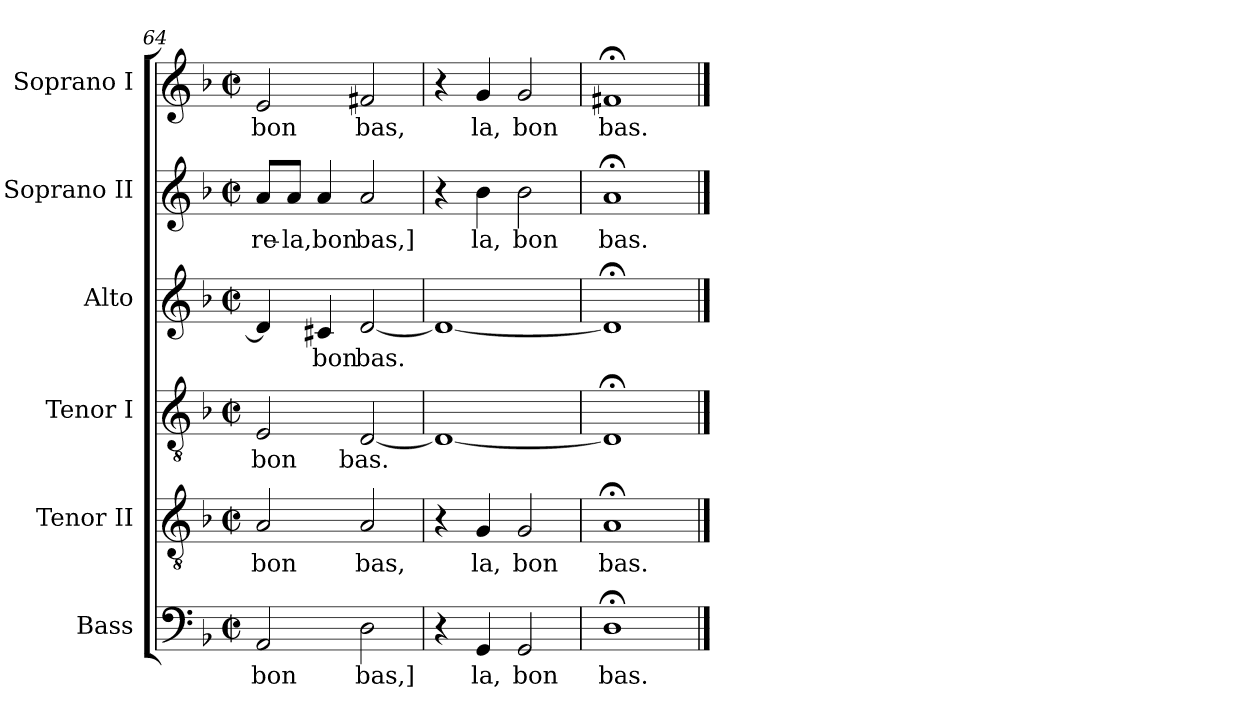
**kern	**text	**kern	**text	**kern	**text	**kern	**text	**kern	**text	**kern	**text
*part6	*part6	*part5	*part5	*part4	*part4	*part3	*part3	*part2	*part2	*part1	*part1
*staff6	*staff6	*staff5	*staff5	*staff4	*staff4	*staff3	*staff3	*staff2	*staff2	*staff1	*staff1
*I"Bass	*	*I"Tenor II	*	*I"Tenor I	*	*I"Alto	*	*I"Soprano II	*	*I"Soprano I	*
*I'B.	*	*I'T.	*	*I'T.	*	*I'A.	*	*I'S.	*	*I'S.	*
*clefF4	*	*clefGv2	*	*clefGv2	*	*clefG2	*	*clefG2	*	*clefG2	*
*	*	*ITrd7c12	*	*ITrd7c12	*	*	*	*	*	*	*
*k[b-]	*	*k[b-]	*	*k[b-]	*	*k[b-]	*	*k[b-]	*	*k[b-]	*
*d:	*	*d:	*	*d:	*	*d:	*	*d:	*	*d:	*
*M2/2	*	*M2/2	*	*M2/2	*	*M2/2	*	*M2/2	*	*M2/2	*
*met(c|)	*	*met(c|)	*	*met(c|)	*	*met(c|)	*	*met(c|)	*	*met(c|)	*
=64	=64	=64	=64	=64	=64	=64	=64	=64	=64	=64	=64
!	!LO:LY:b:color=#000000	!	!	!	!	!	!	!	!	!	!
!	!	!	!LO:LY:b:color=#000000	!	!	!	!	!	!	!	!
!	!	!	!	!	!LO:LY:b:color=#000000	!	!	!	!	!	!
!	!	!	!	!	!	!	!	!	!LO:LY:b:color=#000000	!	!
!	!	!	!	!	!	!	!	!	!	!	!LO:LY:b:color=#000000
2AAi/	bon	2AAi/	bon	2EEi/	bon	4di/]	.	8ai/L	-re-	2ei/	bon
!	!	!	!	!	!	!	!	!	!LO:LY:b:color=#000000	!	!
.	.	.	.	.	.	.	.	8ai/J	-la,	.	.
!	!	!	!	!	!	!	!LO:LY:b:color=#000000	!	!	!	!
!	!	!	!	!	!	!	!	!	!LO:LY:b:color=#000000	!	!
.	.	.	.	.	.	4c#Xi/	bon	4ai/	bon	.	.
!	!LO:LY:b:color=#000000	!	!	!	!	!	!	!	!	!	!
!	!	!	!LO:LY:b:color=#000000	!	!	!	!	!	!	!	!
!	!	!	!	!	!LO:LY:b:color=#000000	!	!	!	!	!	!
!	!	!	!	!	!	!	!LO:LY:b:color=#000000	!	!	!	!
!	!	!	!	!	!	!	!	!	!LO:LY:b:color=#000000	!	!
!	!	!	!	!	!	!	!	!	!	!	!LO:LY:b:color=#000000
2Di\	bas,]	2AAi/	bas,	[<2DDi/	bas.	[<2di/	bas.	2ai/	bas,]	2f#Xi/	bas,
=65	=65	=65	=65	=65	=65	=65	=65	=65	=65	=65	=65
4r	.	4r	.	1DDi_<	.	1di_<	.	4r	.	4r	.
!	!LO:LY:b:color=#000000	!	!	!	!	!	!	!	!	!	!
!	!	!	!LO:LY:b:color=#000000	!	!	!	!	!	!	!	!
!	!	!	!	!	!	!	!	!	!LO:LY:b:color=#000000	!	!
!	!	!	!	!	!	!	!	!	!	!	!LO:LY:b:color=#000000
4GGi/	la,	4GGi/	la,	.	.	.	.	4b-i\	la,	4gi/	la,
!	!LO:LY:b:color=#000000	!	!	!	!	!	!	!	!	!	!
!	!	!	!LO:LY:b:color=#000000	!	!	!	!	!	!	!	!
!	!	!	!	!	!	!	!	!	!LO:LY:b:color=#000000	!	!
!	!	!	!	!	!	!	!	!	!	!	!LO:LY:b:color=#000000
2GGi/	bon	2GGi/	bon	.	.	.	.	2b-i\	bon	2gi/	bon
=66	=66	=66	=66	=66	=66	=66	=66	=66	=66	=66	=66
!	!LO:LY:b:color=#000000	!	!	!	!	!	!	!	!	!	!
!	!	!	!LO:LY:b:color=#000000	!	!	!	!	!	!	!	!
!	!	!	!	!	!	!	!	!	!LO:LY:b:color=#000000	!	!
!	!	!	!	!	!	!	!	!	!	!	!LO:LY:b:color=#000000
1D;i	bas.	1AA;i	bas.	1DD;i]	.	1d;i]	.	1a;i	bas.	1f#X;i	bas.
==	==	==	==	==	==	==	==	==	==	==	==
*-	*-	*-	*-	*-	*-	*-	*-	*-	*-	*-	*-
